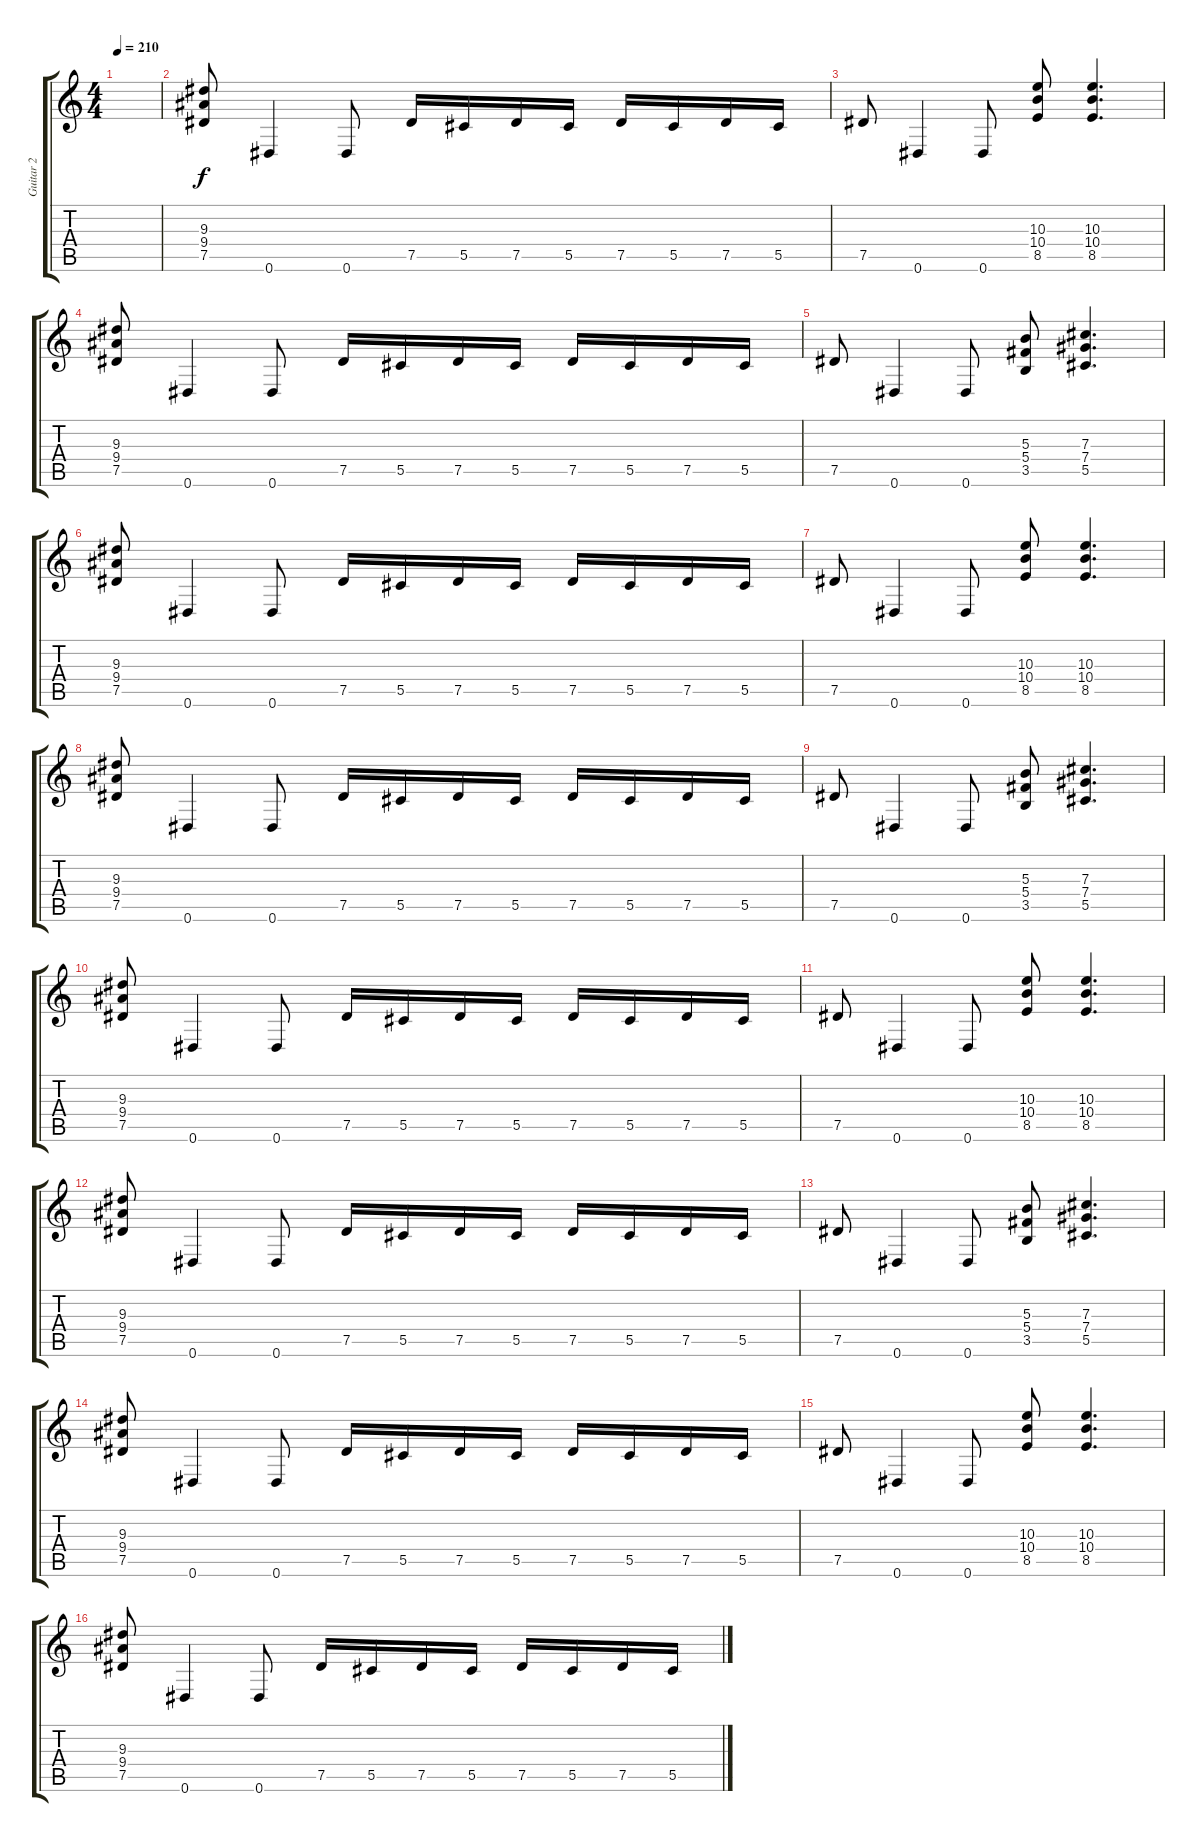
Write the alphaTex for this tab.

\track ("Guitar 2" "Guitar 2") {instrument distortionguitar}
\staff {score tabs}
\tuning (Eb4 Bb3 Gb3 Db3 Ab2 Eb2) {hide}
\ts (4 4)
\tempo 210
\clef g2
\ks c
|
(9.3 9.4 7.5).8 0.6.4 0.6.8 7.5.16 5.5.16 7.5.16 5.5.16 7.5.16 5.5.16 7.5.16 5.5.16 |
7.5.8 0.6.4 0.6.8 (10.3 10.4 8.5).8 (10.3 10.4 8.5).4{d} |
(9.3 9.4 7.5).8 0.6.4 0.6.8 7.5.16 5.5.16 7.5.16 5.5.16 7.5.16 5.5.16 7.5.16 5.5.16 |
7.5.8 0.6.4 0.6.8 (5.3 5.4 3.5).8 (7.3 7.4 5.5).4{d} |
(9.3 9.4 7.5).8 0.6.4 0.6.8 7.5.16 5.5.16 7.5.16 5.5.16 7.5.16 5.5.16 7.5.16 5.5.16 |
7.5.8 0.6.4 0.6.8 (10.3 10.4 8.5).8 (10.3 10.4 8.5).4{d} |
(9.3 9.4 7.5).8 0.6.4 0.6.8 7.5.16 5.5.16 7.5.16 5.5.16 7.5.16 5.5.16 7.5.16 5.5.16 |
7.5.8 0.6.4 0.6.8 (5.3 5.4 3.5).8 (7.3 7.4 5.5).4{d} |
(9.3 9.4 7.5).8 0.6.4 0.6.8 7.5.16 5.5.16 7.5.16 5.5.16 7.5.16 5.5.16 7.5.16 5.5.16 |
7.5.8 0.6.4 0.6.8 (10.3 10.4 8.5).8 (10.3 10.4 8.5).4{d} |
(9.3 9.4 7.5).8 0.6.4 0.6.8 7.5.16 5.5.16 7.5.16 5.5.16 7.5.16 5.5.16 7.5.16 5.5.16 |
7.5.8 0.6.4 0.6.8 (5.3 5.4 3.5).8 (7.3 7.4 5.5).4{d} |
(9.3 9.4 7.5).8 0.6.4 0.6.8 7.5.16 5.5.16 7.5.16 5.5.16 7.5.16 5.5.16 7.5.16 5.5.16 |
7.5.8 0.6.4 0.6.8 (10.3 10.4 8.5).8 (10.3 10.4 8.5).4{d} |
(9.3 9.4 7.5).8 0.6.4 0.6.8 7.5.16 5.5.16 7.5.16 5.5.16 7.5.16 5.5.16 7.5.16 5.5.16
